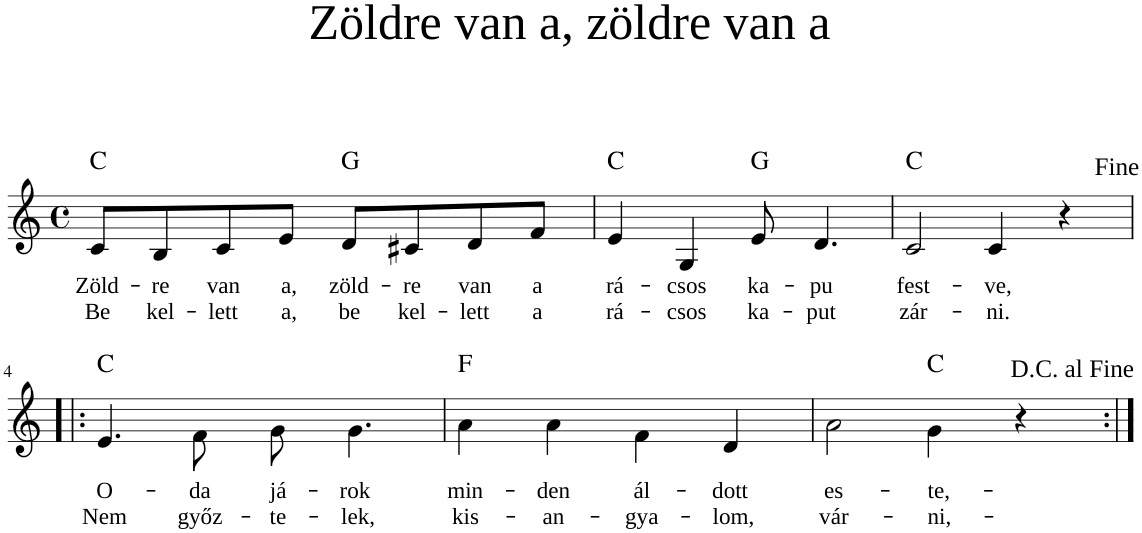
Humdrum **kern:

**kern	**text	**text	**harte
*part1	*part1	*part1	*part1
*staff1	*staff1	*staff1	*
*I"Piano	*	*	*
*I'Pno	*	*	*
*clefG2	*	*	*
*k[]	*	*	*
*M4/4	*	*	*
*met(c)	*	*	*
=1	=1	=1	=1
!	!LO:LY:b	!LO:LY:b	!
8c/L	Zöld-	Be	C:maj
!	!LO:LY:b	!LO:LY:b	!
8B/	-re	kel-	.
!	!LO:LY:b	!LO:LY:b	!
8c/	van	-lett	.
!	!LO:LY:b	!LO:LY:b	!
8e/J	a,	a,	.
!	!LO:LY:b	!LO:LY:b	!
8d/L	zöld-	be	G:maj
!	!LO:LY:b	!LO:LY:b	!
8c#X/	-re	kel-	.
!	!LO:LY:b	!LO:LY:b	!
8d/	van	-lett	.
!	!LO:LY:b	!LO:LY:b	!
8f/J	a	a	.
=2	=2	=2	=2
!	!LO:LY:b	!LO:LY:b	!
4e/	rá-	rá-	C:maj
!	!LO:LY:b	!LO:LY:b	!
4G/	-csos	-csos	.
!	!LO:LY:b	!LO:LY:b	!
8e/	ka-	ka-	G:maj
!	!LO:LY:b	!LO:LY:b	!
4.d/	-pu	-put	.
=3	=3	=3	=3
!	!LO:LY:b	!LO:LY:b	!
2c/	fest-	zár-	C:maj
!	!LO:LY:b	!LO:LY:b	!
4c/	-ve,	ni.	.
4r	.	.	.
!LO:TX:a:t=<font size="11.7074"/><font face="Times New Roman"/>Fine	!	!	!
!!LO:LB:g=z
=4!|:	=4!|:	=4!|:	=4!|:
!	!LO:LY:b	!LO:LY:b	!
4.e/	O-	Nem	C:maj
!	!LO:LY:b	!LO:LY:b	!
8f\	-da	győz-	.
!	!LO:LY:b	!LO:LY:b	!
8g\	já-	-te-	.
!	!LO:LY:b	!LO:LY:b	!
4.g\	-rok	-lek,	.
=5	=5	=5	=5
!	!LO:LY:b	!LO:LY:b	!
4a\	min-	kis-	F:maj
!	!LO:LY:b	!LO:LY:b	!
4a\	-den	-an-	.
!	!LO:LY:b	!LO:LY:b	!
4f\	ál-	-gya-	.
!	!LO:LY:b	!LO:LY:b	!
4d/	-dott	-lom,	.
=6	=6	=6	=6
!	!LO:LY:b	!LO:LY:b	!
2a\	es-	vár-	.
!	!LO:LY:b	!LO:LY:b	!
4g\	-te,-	-ni,-	C:maj
4r	.	.	.
!LO:TX:a:t=<font size="11.7074"/><font face="Times New Roman"/>D.C. al Fine	!	!	!
=:|!	=:|!	=:|!	=:|!
*-	*-	*-	*-
